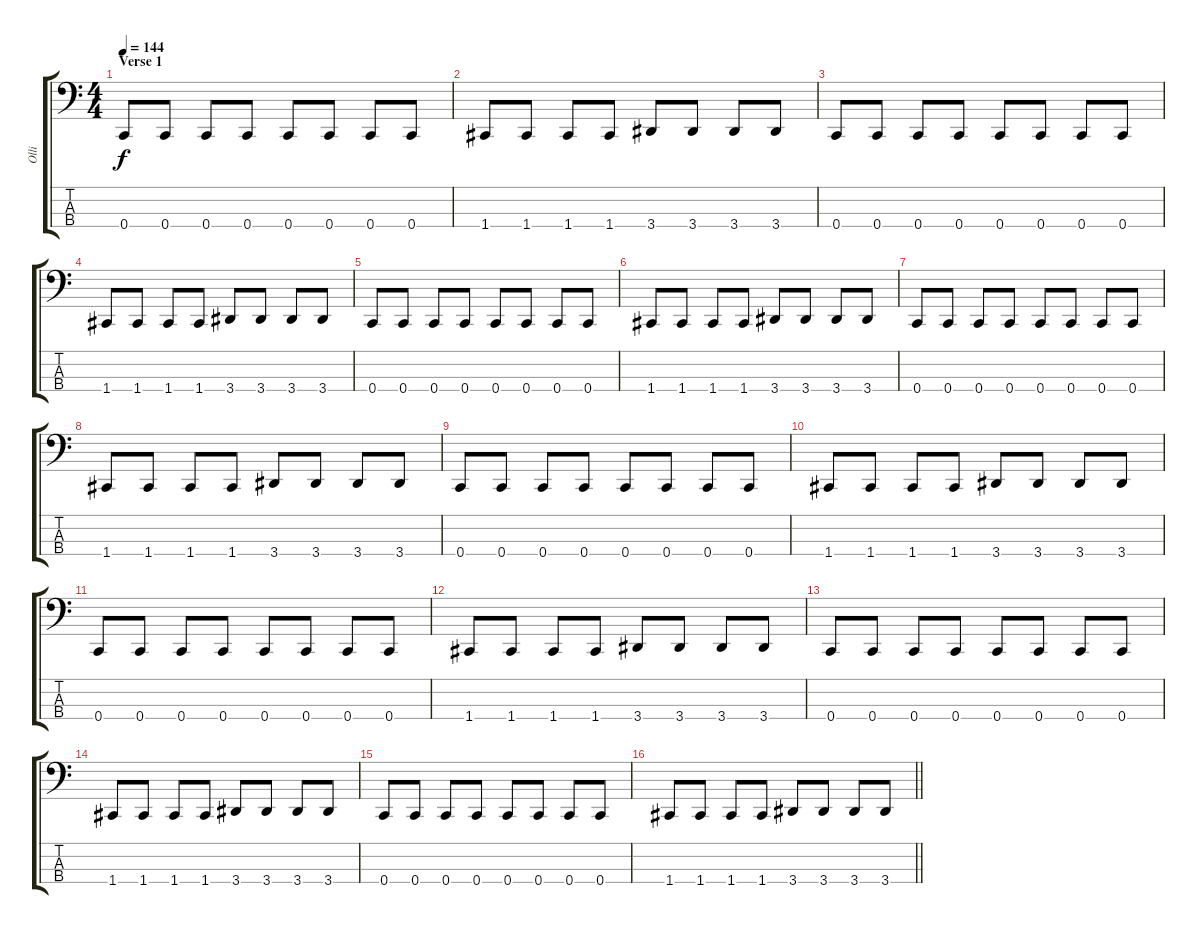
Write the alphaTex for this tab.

\track ("Olli" "Olli") {instrument electricbassfinger}
\staff {score tabs}
\tuning (F2 C2 G1 C1) {hide}
\ts (4 4)
\section ("" "Verse 1")
\tempo 144
\clef f4
\ks c
0.4.8{dy f} 0.4.8 0.4.8 0.4.8 0.4.8 0.4.8 0.4.8 0.4.8 |
1.4.8 1.4.8 1.4.8 1.4.8 3.4.8 3.4.8 3.4.8 3.4.8 |
0.4.8 0.4.8 0.4.8 0.4.8 0.4.8 0.4.8 0.4.8 0.4.8 |
1.4.8 1.4.8 1.4.8 1.4.8 3.4.8 3.4.8 3.4.8 3.4.8 |
0.4.8 0.4.8 0.4.8 0.4.8 0.4.8 0.4.8 0.4.8 0.4.8 |
1.4.8 1.4.8 1.4.8 1.4.8 3.4.8 3.4.8 3.4.8 3.4.8 |
0.4.8 0.4.8 0.4.8 0.4.8 0.4.8 0.4.8 0.4.8 0.4.8 |
1.4.8 1.4.8 1.4.8 1.4.8 3.4.8 3.4.8 3.4.8 3.4.8 |
0.4.8 0.4.8 0.4.8 0.4.8 0.4.8 0.4.8 0.4.8 0.4.8 |
1.4.8 1.4.8 1.4.8 1.4.8 3.4.8 3.4.8 3.4.8 3.4.8 |
0.4.8 0.4.8 0.4.8 0.4.8 0.4.8 0.4.8 0.4.8 0.4.8 |
1.4.8 1.4.8 1.4.8 1.4.8 3.4.8 3.4.8 3.4.8 3.4.8 |
0.4.8 0.4.8 0.4.8 0.4.8 0.4.8 0.4.8 0.4.8 0.4.8 |
1.4.8 1.4.8 1.4.8 1.4.8 3.4.8 3.4.8 3.4.8 3.4.8 |
0.4.8 0.4.8 0.4.8 0.4.8 0.4.8 0.4.8 0.4.8 0.4.8 |
\barLineRight lightlight
1.4.8 1.4.8 1.4.8 1.4.8 3.4.8 3.4.8 3.4.8 3.4.8
